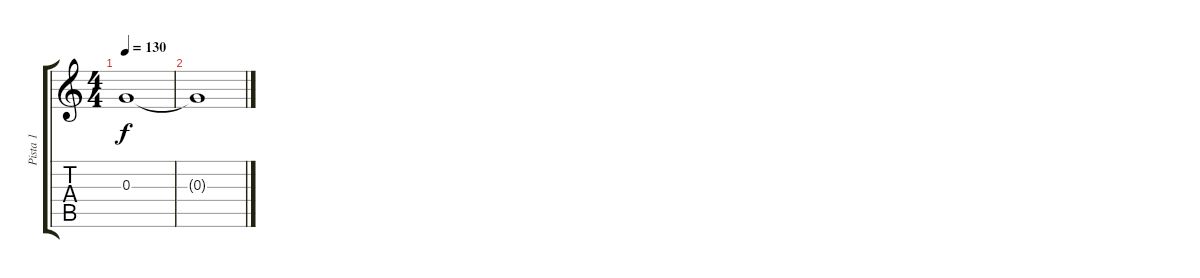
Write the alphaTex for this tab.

\track ("Pista 1" "Pista 1") {instrument overdrivenguitar}
\staff {score tabs}
\tuning (E4 B3 G3 D3 A2 E2) {hide}
\ts (4 4)
\tempo 130
\clef g2
\ks c
0.3{t}.1{dy f} |
0.3{t}.1
